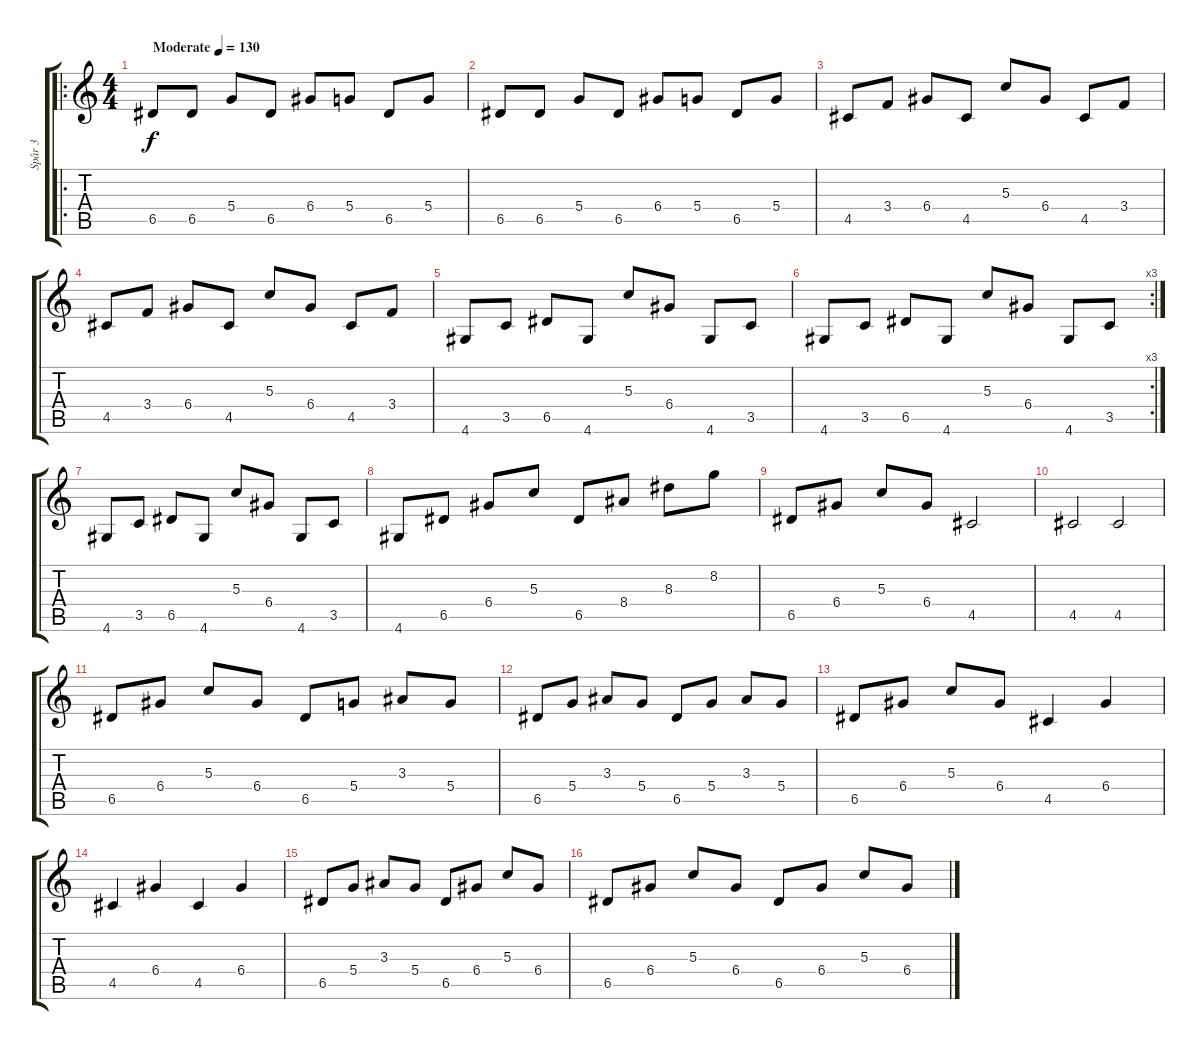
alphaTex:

\track ("Spår 3" "Spår 3") {instrument electricguitarjazz}
\staff {score tabs}
\tuning (E4 B3 G3 D3 A2 E2) {hide}
\ro
\ts (4 4)
\tempo (130 "Moderate")
\clef g2
\ks c
6.5.8{dy f instrument electricguitarjazz} 6.5.8 5.4.8 6.5.8 6.4.8 5.4.8 6.5.8 5.4.8 |
6.5.8 6.5.8 5.4.8 6.5.8 6.4.8 5.4.8 6.5.8 5.4.8 |
4.5.8 3.4.8 6.4.8 4.5.8 5.3.8 6.4.8 4.5.8 3.4.8 |
4.5.8 3.4.8 6.4.8 4.5.8 5.3.8 6.4.8 4.5.8 3.4.8 |
4.6.8 3.5.8 6.5.8 4.6.8 5.3.8 6.4.8 4.6.8 3.5.8 |
\rc 3
4.6.8 3.5.8 6.5.8 4.6.8 5.3.8 6.4.8 4.6.8 3.5.8 |
4.6.8 3.5.8 6.5.8 4.6.8 5.3.8 6.4.8 4.6.8 3.5.8 |
4.6.8 6.5.8 6.4.8 5.3.8 6.5.8 8.4.8 8.3.8 8.2.8 |
6.5.8 6.4.8 5.3.8 6.4.8 4.5.2 |
4.5.2 4.5.2 |
6.5.8 6.4.8 5.3.8 6.4.8 6.5.8 5.4.8 3.3.8 5.4.8 |
6.5.8 5.4.8 3.3.8 5.4.8 6.5.8 5.4.8 3.3.8 5.4.8 |
6.5.8 6.4.8 5.3.8 6.4.8 4.5.4 6.4.4 |
4.5.4 6.4.4 4.5.4 6.4.4 |
6.5.8 5.4.8 3.3.8 5.4.8 6.5.8 6.4.8 5.3.8 6.4.8 |
6.5.8 6.4.8 5.3.8 6.4.8 6.5.8 6.4.8 5.3.8 6.4.8
